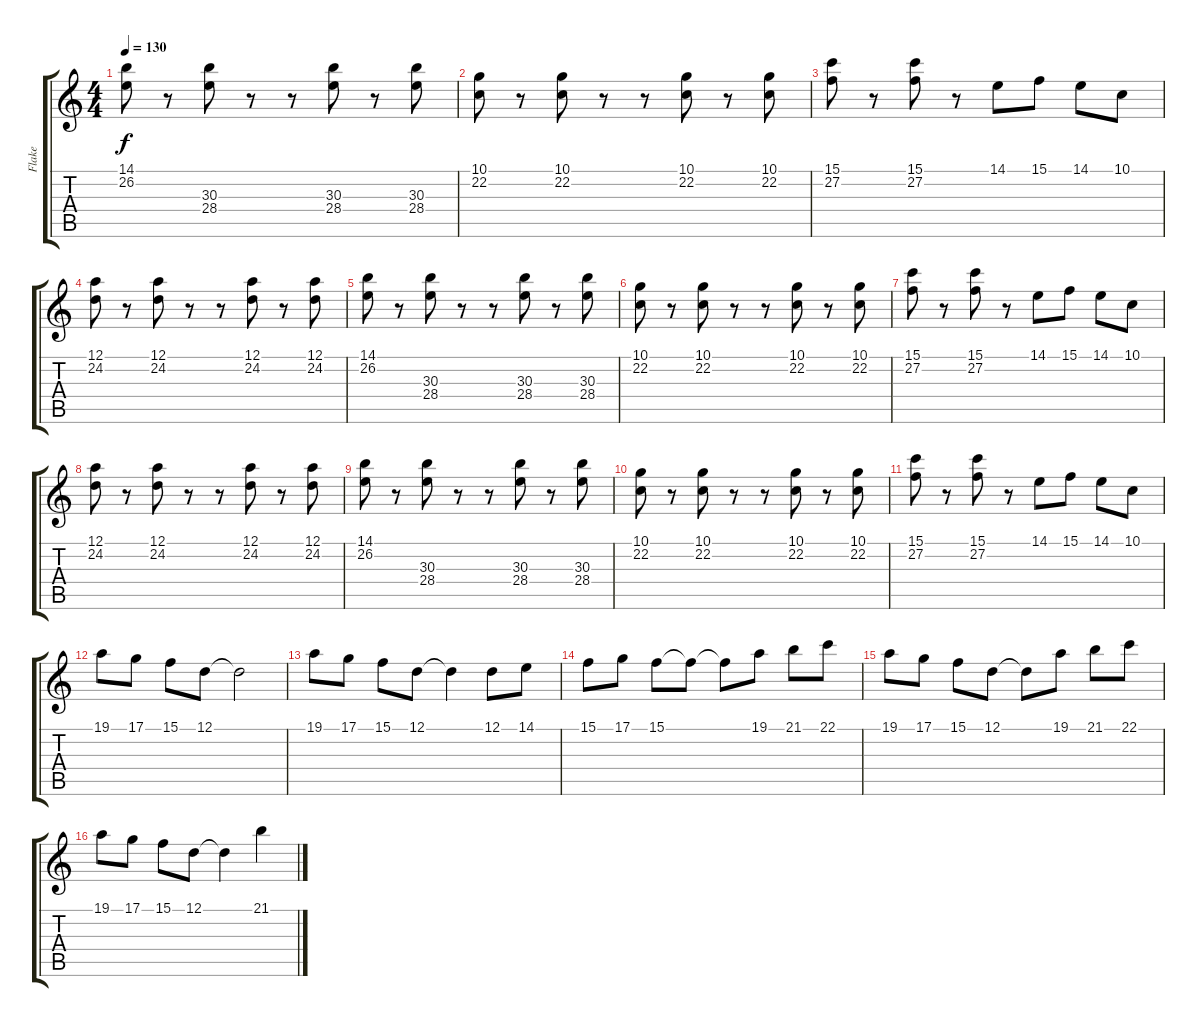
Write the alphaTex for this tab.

\track ("Flake" "Flake") {instrument fx4atmosphere}
\staff {score tabs}
\tuning (D4 A3 F3 C3 G2 C2) {hide}
\ts (4 4)
\tempo 130
\clef g2
\ks c
(14.1 26.2).8{dy f} r.8 (30.3 28.4).8 r.8 r.8 (30.3 28.4).8 r.8 (30.3 28.4).8 |
(10.1 22.2).8 r.8 (10.1 22.2).8 r.8 r.8 (10.1 22.2).8 r.8 (10.1 22.2).8 |
(15.1 27.2).8 r.8 (15.1 27.2).8 r.8 14.1.8 15.1.8 14.1.8 10.1.8 |
(12.1 24.2).8 r.8 (12.1 24.2).8 r.8 r.8 (12.1 24.2).8 r.8 (12.1 24.2).8 |
(14.1 26.2).8 r.8 (30.3 28.4).8 r.8 r.8 (30.3 28.4).8 r.8 (30.3 28.4).8 |
(10.1 22.2).8 r.8 (10.1 22.2).8 r.8 r.8 (10.1 22.2).8 r.8 (10.1 22.2).8 |
(15.1 27.2).8 r.8 (15.1 27.2).8 r.8 14.1.8 15.1.8 14.1.8 10.1.8 |
(12.1 24.2).8 r.8 (12.1 24.2).8 r.8 r.8 (12.1 24.2).8 r.8 (12.1 24.2).8 |
(14.1 26.2).8 r.8 (30.3 28.4).8 r.8 r.8 (30.3 28.4).8 r.8 (30.3 28.4).8 |
(10.1 22.2).8 r.8 (10.1 22.2).8 r.8 r.8 (10.1 22.2).8 r.8 (10.1 22.2).8 |
(15.1 27.2).8 r.8 (15.1 27.2).8 r.8 14.1.8 15.1.8 14.1.8 10.1.8 |
19.1.8{instrument synthvoice} 17.1.8 15.1.8 12.1.8 12.1{t}.2 |
19.1.8 17.1.8 15.1.8 12.1.8 12.1{t}.4 12.1.8 14.1.8 |
15.1.8 17.1.8 15.1.8 15.1{t}.8 15.1{t}.8 19.1.8 21.1.8 22.1.8 |
19.1.8 17.1.8 15.1.8 12.1.8 12.1{t}.8 19.1.8 21.1.8 22.1.8 |
19.1.8 17.1.8 15.1.8 12.1.8 12.1{t}.4 21.1.4
